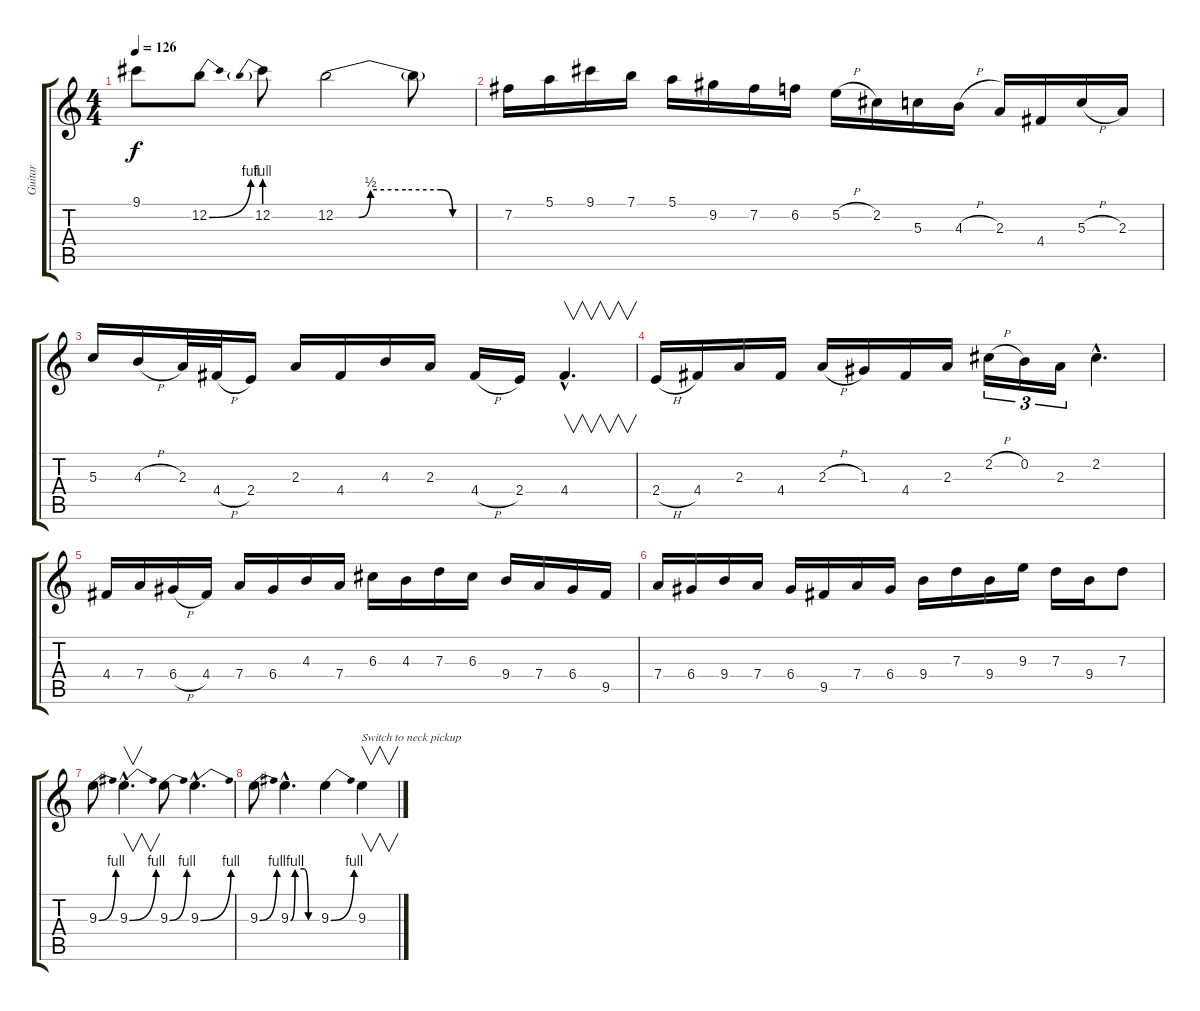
\track ("Guitar" "Guitar") {instrument distortionguitar}
\staff {score tabs}
\tuning (E4 B3 G3 D3 A2 E2) {hide}
\ts (4 4)
\tempo 126
\clef g2
\ks c
9.1.8{dy f} 12.2{be (bend 0 0 60 4)}.8 12.2{be (prebend 0 4 60 4)}.8 12.2{be (custom 0 0 10 0 15 2 30 2 45 2 50 0 60 0)}.2 12.2{t}.8 |
7.2.16 5.1.16 9.1.16 7.1.16 5.1.16 9.2.16 7.2.16 6.2.16 5.2{h}.16 2.2.16 5.3.16 4.3{h}.16 2.3.16 4.4.16 5.3{h}.16 2.3.16 |
5.3.16 4.3{h}.16 2.3.32 4.4{h}.32 2.4.16 2.3.16 4.4.16 4.3.16 2.3.16 4.4{h}.16 2.4.16 4.4{hac}.4{v d} |
2.4{h}.16 4.4.16 2.3.16 4.4.16 2.3{h}.16 1.3.16 4.4.16 2.3.16 2.2{h}.16{tu (3 2)} 0.2.16{tu (3 2)} 2.3.16{tu (3 2)} 2.2{hac}.4{d} |
4.4.16 7.4.16 6.4{h}.16 4.4.16 7.4.16 6.4.16 4.3.16 7.4.16 6.3.16 4.3.16 7.3.16 6.3.16 9.4.16 7.4.16 6.4.16 9.5.16 |
7.4.16 6.4.16 9.4.16 7.4.16 6.4.16 9.5.16 7.4.16 6.4.16 9.4.16 7.3.16 9.4.16 9.3.16 7.3.16 9.4.16 7.3.8 |
9.3{be (bend 0 0 60 4)}.8 9.3{be (bend 0 0 60 4) hac}.4{v d} 9.3{be (bend 0 0 60 4)}.8 9.3{be (bend 0 0 60 4) hac}.4{d} |
9.3{be (bend 0 0 60 4)}.8 9.3{be (custom 0 0 10 4 30 4 40 0 60 0) hac}.4{d} 9.3{be (bend 0 0 60 4)}.4 9.3.4{v txt "Switch to neck pickup"}
